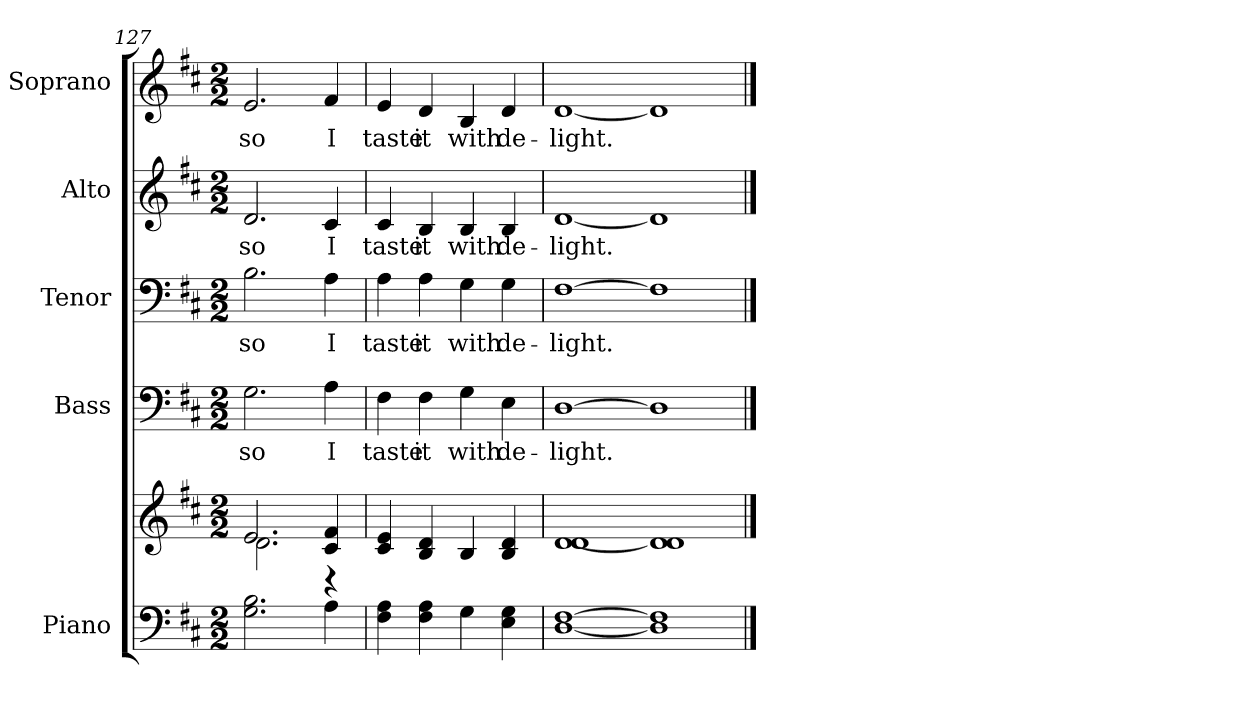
**kern	**kern	**kern	**text	**kern	**text	**kern	**text	**kern	**text
*part5	*part5	*part4	*part4	*part3	*part3	*part2	*part2	*part1	*part1
*staff6	*staff5	*staff4	*staff4	*staff3	*staff3	*staff2	*staff2	*staff1	*staff1
*I"Piano	*	*I"Bass	*	*I"Tenor	*	*I"Alto	*	*I"Soprano	*
*I'Pno.	*	*I'B.	*	*I'T.	*	*I'A.	*	*I'S.	*
!!LO:PB:g=z
*clefF4	*clefG2	*clefF4	*	*clefF4	*	*clefG2	*	*clefG2	*
*k[f#c#]	*k[f#c#]	*k[f#c#]	*	*k[f#c#]	*	*k[f#c#]	*	*k[f#c#]	*
*D:	*D:	*D:	*	*D:	*	*D:	*	*D:	*
*M2/2	*M2/2	*M2/2	*	*M2/2	*	*M2/2	*	*M2/2	*
=127	=127	=127	=127	=127	=127	=127	=127	=127	=127
*	*^	*	*	*	*	*	*	*	*
!	!	!	!	!LO:LY:b:color=#000000	!	!	!	!	!	!
!	!	!	!	!	!	!LO:LY:b:color=#000000	!	!	!	!
!	!	!	!	!	!	!	!	!LO:LY:b:color=#000000	!	!
!	!	!	!	!	!	!	!	!	!	!LO:LY:b:color=#000000
2.Gi\ 2.Bi	2.ei/	2.di\	2.Gi\	so	2.Bi\	so	2.di/	so	2.ei/	so
!	!	!	!	!LO:LY:b:color=#000000	!	!	!	!	!	!
!	!	!	!	!	!	!LO:LY:b:color=#000000	!	!	!	!
!	!	!	!	!	!	!	!	!LO:LY:b:color=#000000	!	!
!	!	!	!	!	!	!	!	!	!	!LO:LY:b:color=#000000
4Ai\	4c#i/ 4f#i	4r	4Ai\	I	4Ai\	I	4c#i/	I	4f#i/	I
*	*v	*v	*	*	*	*	*	*	*	*
=128	=128	=128	=128	=128	=128	=128	=128	=128	=128
*	*^	*	*	*	*	*	*	*	*
!	!	!	!	!LO:LY:b:color=#000000	!	!	!	!	!	!
*	*v	*v	*	*	*	*	*	*	*	*
*	*^	*	*	*	*	*	*	*	*
!	!	!	!	!	!	!LO:LY:b:color=#000000	!	!	!	!
*	*v	*v	*	*	*	*	*	*	*	*
*	*^	*	*	*	*	*	*	*	*
!	!	!	!	!	!	!	!	!LO:LY:b:color=#000000	!	!
*	*v	*v	*	*	*	*	*	*	*	*
*	*^	*	*	*	*	*	*	*	*
!	!	!	!	!	!	!	!	!	!	!LO:LY:b:color=#000000
*	*v	*v	*	*	*	*	*	*	*	*
4F#i\ 4Ai	4c#i/ 4ei	4F#i\	taste	4Ai\	taste	4c#i/	taste	4ei/	taste
!	!	!	!LO:LY:b:color=#000000	!	!	!	!	!	!
!	!	!	!	!	!LO:LY:b:color=#000000	!	!	!	!
!	!	!	!	!	!	!	!LO:LY:b:color=#000000	!	!
!	!	!	!	!	!	!	!	!	!LO:LY:b:color=#000000
4F#i\ 4Ai	4Bi/ 4di	4F#i\	it	4Ai\	it	4Bi/	it	4di/	it
!	!	!	!LO:LY:b:color=#000000	!	!	!	!	!	!
!	!	!	!	!	!LO:LY:b:color=#000000	!	!	!	!
!	!	!	!	!	!	!	!LO:LY:b:color=#000000	!	!
!	!	!	!	!	!	!	!	!	!LO:LY:b:color=#000000
4Gi\	4Bi/	4Gi\	with	4Gi\	with	4Bi/	with	4Bi/	with
!	!	!	!LO:LY:b:color=#000000	!	!	!	!	!	!
!	!	!	!	!	!LO:LY:b:color=#000000	!	!	!	!
!	!	!	!	!	!	!	!LO:LY:b:color=#000000	!	!
!	!	!	!	!	!	!	!	!	!LO:LY:b:color=#000000
4Ei\ 4Gi	4Bi/ 4di	4Ei\	de-	4Gi\	de-	4Bi/	de-	4di/	de-
=129	=129	=129	=129	=129	=129	=129	=129	=129	=129
!	!	!	!LO:LY:b:color=#000000	!	!	!	!	!	!
!	!	!	!	!	!LO:LY:b:color=#000000	!	!	!	!
!	!	!	!	!	!	!	!LO:LY:b:color=#000000	!	!
!	!	!	!	!	!	!	!	!	!LO:LY:b:color=#000000
[<1Di [>1F#i	[<1di 1di	[>1Di	-light.	[>1F#i	-light.	[<1di	-light.	[<1di	-light.
1Di] 1F#i]	1di] 1di	1Di]	.	1F#i]	.	1di]	.	1di]	.
==	==	==	==	==	==	==	==	==	==
*-	*-	*-	*-	*-	*-	*-	*-	*-	*-
